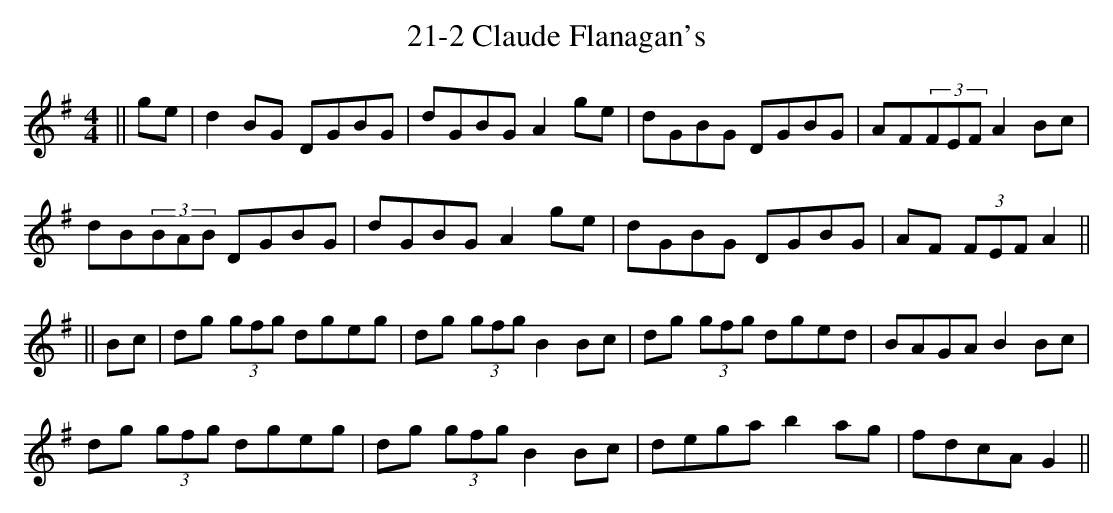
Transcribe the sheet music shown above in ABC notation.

X:1
T: 21-2 Claude Flanagan's
M: 4/4
L: 1/8
K: Gmaj
||ge|d2BG DGBG|dGBG A2 ge|dGBG DGBG|AF(3FEF A2BC'|
dB(3BAB DGBG|dGBG A2 ge|dGBG DGBG|AF (3FEF A2||
||BC'|dg (3gfg dgeg|dg (3gfg B2Bc|dg (3gfg dged|BAGA B2Bc|
dg (3gfg dgeg|dg (3gfg B2Bc|dega b2ag|fdcA G2||
